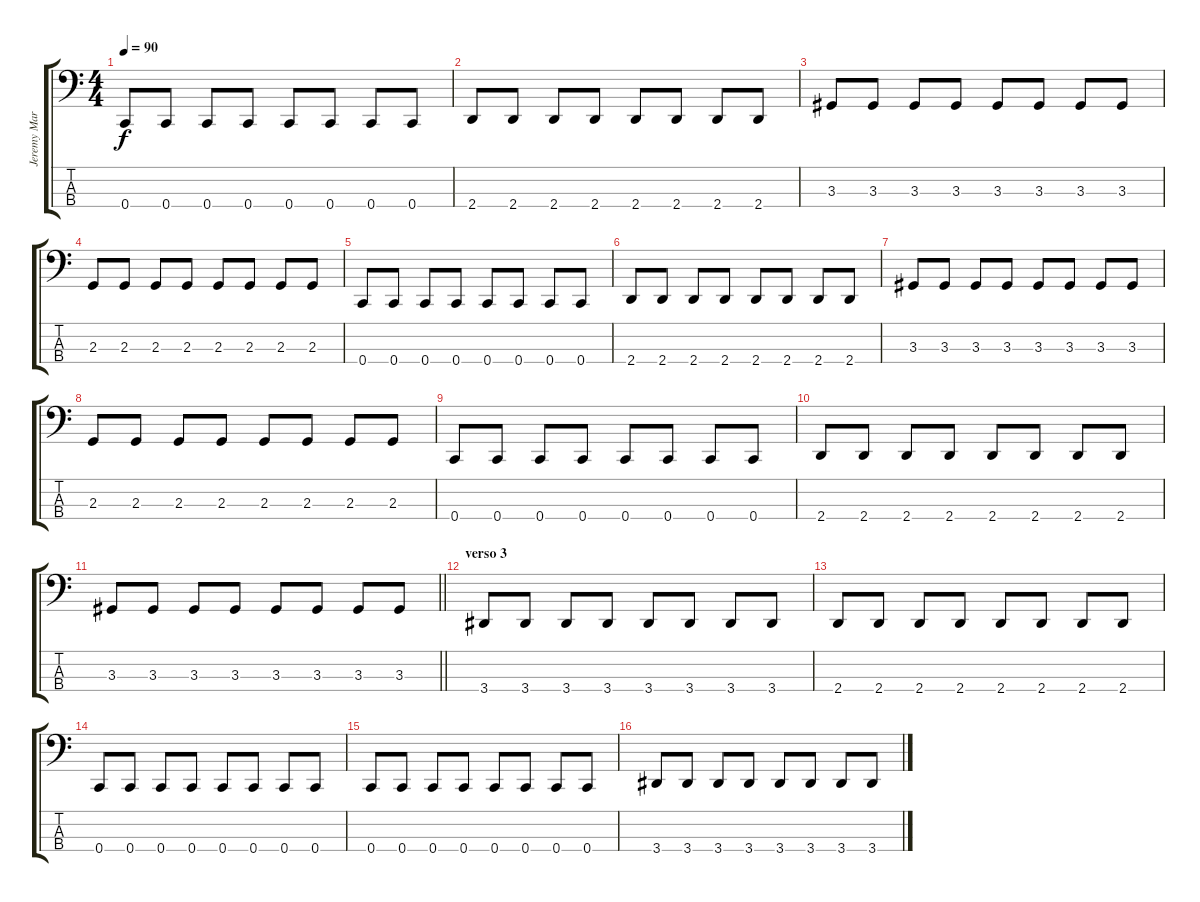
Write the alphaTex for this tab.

\track ("Jeremy Marshal" "Jeremy Mar") {instrument electricbassfinger}
\staff {score tabs}
\tuning (Eb2 Bb1 F1 C1) {hide}
\ts (4 4)
\tempo 90
\clef f4
\ks c
0.4.8{dy f} 0.4.8 0.4.8 0.4.8 0.4.8 0.4.8 0.4.8 0.4.8 |
2.4.8 2.4.8 2.4.8 2.4.8 2.4.8 2.4.8 2.4.8 2.4.8 |
3.3.8 3.3.8 3.3.8 3.3.8 3.3.8 3.3.8 3.3.8 3.3.8 |
2.3.8 2.3.8 2.3.8 2.3.8 2.3.8 2.3.8 2.3.8 2.3.8 |
0.4.8 0.4.8 0.4.8 0.4.8 0.4.8 0.4.8 0.4.8 0.4.8 |
2.4.8 2.4.8 2.4.8 2.4.8 2.4.8 2.4.8 2.4.8 2.4.8 |
3.3.8 3.3.8 3.3.8 3.3.8 3.3.8 3.3.8 3.3.8 3.3.8 |
2.3.8 2.3.8 2.3.8 2.3.8 2.3.8 2.3.8 2.3.8 2.3.8 |
0.4.8 0.4.8 0.4.8 0.4.8 0.4.8 0.4.8 0.4.8 0.4.8 |
2.4.8 2.4.8 2.4.8 2.4.8 2.4.8 2.4.8 2.4.8 2.4.8 |
\barLineRight lightlight
3.3.8 3.3.8 3.3.8 3.3.8 3.3.8 3.3.8 3.3.8 3.3.8 |
\section ("" "verso 3")
3.4.8 3.4.8 3.4.8 3.4.8 3.4.8 3.4.8 3.4.8 3.4.8 |
2.4.8 2.4.8 2.4.8 2.4.8 2.4.8 2.4.8 2.4.8 2.4.8 |
0.4.8 0.4.8 0.4.8 0.4.8 0.4.8 0.4.8 0.4.8 0.4.8 |
0.4.8 0.4.8 0.4.8 0.4.8 0.4.8 0.4.8 0.4.8 0.4.8 |
3.4.8 3.4.8 3.4.8 3.4.8 3.4.8 3.4.8 3.4.8 3.4.8
